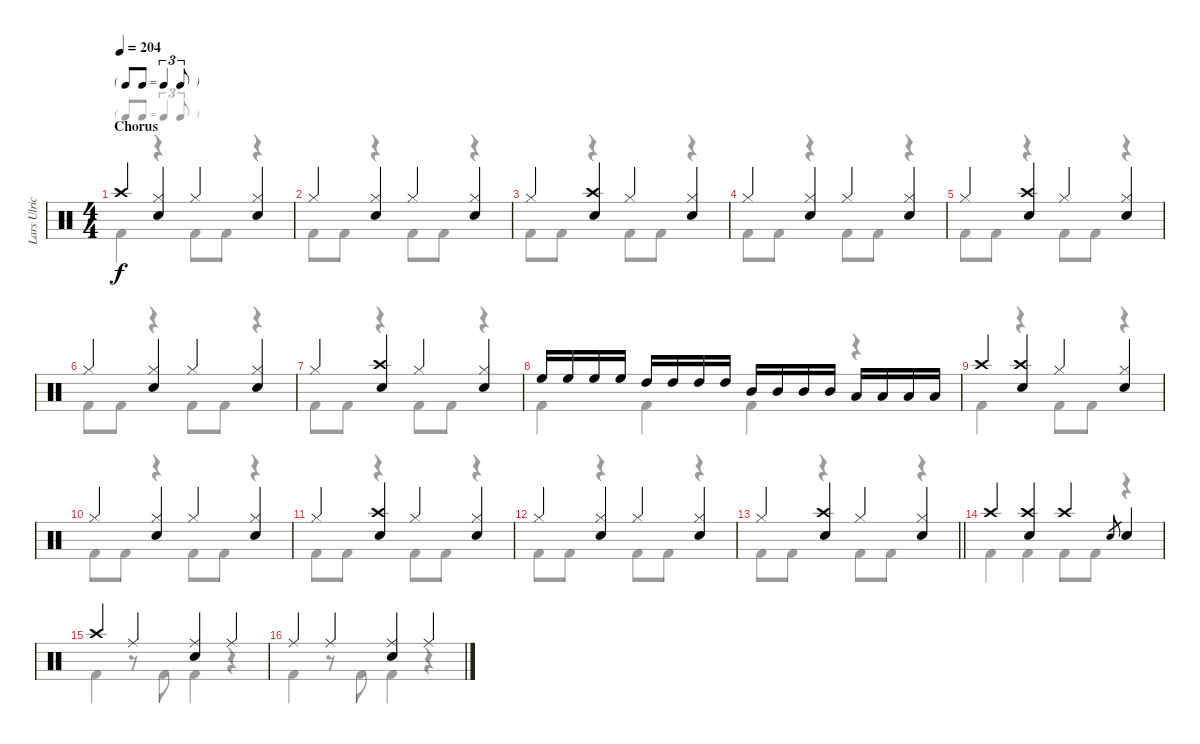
\track ("Lars Ulrich" "Lars Ulric") {instrument percussion}
\staff {score}
\articulation defaults
\voice
\ts (4 4)
\tf triplet8th
\section ("" "Chorus")
\tempo 204
\clef neutral
\ks c "Crash high (hit)".4{dy f}
("Hi-Hat (closed)" "Snare (hit) 2").4 "Hi-Hat (closed)".4 ("Hi-Hat (closed)" "Snare (hit) 2").4 |
"Hi-Hat (closed)".4 ("Hi-Hat (closed)" "Snare (hit) 2").4 "Hi-Hat (closed)".4 ("Hi-Hat (closed)" "Snare (hit) 2").4 |
"Hi-Hat (closed)".4 ("Crash high (hit)" "Snare (hit) 2").4 "Hi-Hat (closed)".4 ("Hi-Hat (closed)" "Snare (hit) 2").4 |
"Hi-Hat (closed)".4 ("Hi-Hat (closed)" "Snare (hit) 2").4 "Hi-Hat (closed)".4 ("Hi-Hat (closed)" "Snare (hit) 2").4 |
"Hi-Hat (closed)".4 ("Crash high (hit)" "Snare (hit) 2").4 "Hi-Hat (closed)".4 ("Hi-Hat (closed)" "Snare (hit) 2").4 |
"Hi-Hat (closed)".4 ("Hi-Hat (closed)" "Snare (hit) 2").4 "Hi-Hat (closed)".4 ("Hi-Hat (closed)" "Snare (hit) 2").4 |
"Hi-Hat (closed)".4 ("Crash high (hit)" "Snare (hit) 2").4 "Hi-Hat (closed)".4 ("Hi-Hat (closed)" "Snare (hit) 2").4 |
"High Floor Tom (hit)".16 "High Floor Tom (hit)".16 "High Floor Tom (hit)".16 "High Floor Tom (hit)".16 "High Tom (hit)".16 "High Tom (hit)".16 "High Tom (hit)".16 "High Tom (hit)".16 "Mid Tom (hit)".16 "Mid Tom (hit)".16 "Mid Tom (hit)".16 "Mid Tom (hit)".16 "Low Tom (hit)".16 "Low Tom (hit)".16 "Low Tom (hit)".16 "Low Tom (hit)".16 |
"Crash high (hit)".4 ("Crash high (hit)" "Snare (hit) 2").4 "Hi-Hat (closed)".4 ("Hi-Hat (closed)" "Snare (hit) 2").4 |
"Hi-Hat (closed)".4 ("Hi-Hat (closed)" "Snare (hit) 2").4 "Hi-Hat (closed)".4 ("Hi-Hat (closed)" "Snare (hit) 2").4 |
"Hi-Hat (closed)".4 ("Crash high (hit)" "Snare (hit) 2").4 "Hi-Hat (closed)".4 ("Hi-Hat (closed)" "Snare (hit) 2").4 |
"Hi-Hat (closed)".4 ("Hi-Hat (closed)" "Snare (hit) 2").4 "Hi-Hat (closed)".4 ("Hi-Hat (closed)" "Snare (hit) 2").4 |
\barLineRight lightlight "Hi-Hat (closed)".4
("Crash high (hit)" "Snare (hit) 2").4 "Hi-Hat (closed)".4 ("Hi-Hat (closed)" "Snare (hit) 2").4 |
"Crash high (hit)".4 ("Crash high (hit)" "Snare (hit) 2").4 "Crash high (hit)".4 "Snare (hit) 2"{h}.8{gr} "Snare (hit) 2".4 |
"Crash high (hit)".4 "Ride (middle)".4 ("Ride (middle)" "Snare (hit) 2").4 "Ride (middle)".4 |
"Ride (middle)".4 "Ride (middle)".4 ("Ride (middle)" "Snare (hit) 2").4 "Ride (middle)".4
\voice
\clef neutral
\ottava regular
\simile none
\ks c "Kick (hit) 2".4{dy f}
r.4 "Kick (hit) 2".8 "Kick (hit) 2".8 r.4 |
"Kick (hit) 2".8 "Kick (hit) 2".8 r.4 "Kick (hit) 2".8 "Kick (hit) 2".8 r.4 |
"Kick (hit) 2".8 "Kick (hit) 2".8 r.4 "Kick (hit) 2".8 "Kick (hit) 2".8 r.4 |
"Kick (hit) 2".8 "Kick (hit) 2".8 r.4 "Kick (hit) 2".8 "Kick (hit) 2".8 r.4 |
"Kick (hit) 2".8 "Kick (hit) 2".8 r.4 "Kick (hit) 2".8 "Kick (hit) 2".8 r.4 |
"Kick (hit) 2".8 "Kick (hit) 2".8 r.4 "Kick (hit) 2".8 "Kick (hit) 2".8 r.4 |
"Kick (hit) 2".8 "Kick (hit) 2".8 r.4 "Kick (hit) 2".8 "Kick (hit) 2".8 r.4 |
"Kick (hit) 2".4 "Kick (hit) 2".4 "Kick (hit) 2".4 r.4 |
"Kick (hit) 2".4 r.4 "Kick (hit) 2".8 "Kick (hit) 2".8 r.4 |
"Kick (hit) 2".8 "Kick (hit) 2".8 r.4 "Kick (hit) 2".8 "Kick (hit) 2".8 r.4 |
"Kick (hit) 2".8 "Kick (hit) 2".8 r.4 "Kick (hit) 2".8 "Kick (hit) 2".8 r.4 |
"Kick (hit) 2".8 "Kick (hit) 2".8 r.4 "Kick (hit) 2".8 "Kick (hit) 2".8 r.4 |
\barLineRight lightlight "Kick (hit) 2".8 "Kick (hit) 2".8
r.4 "Kick (hit) 2".8 "Kick (hit) 2".8 r.4 |
"Kick (hit) 2".4 "Kick (hit) 2".4 "Kick (hit) 2".8 "Kick (hit) 2".8 r.4 |
"Kick (hit) 2".4 r.8 "Kick (hit) 2".8 "Kick (hit) 2".4 r.4 |
"Kick (hit) 2".4 r.8 "Kick (hit) 2".8 "Kick (hit) 2".4 r.4
